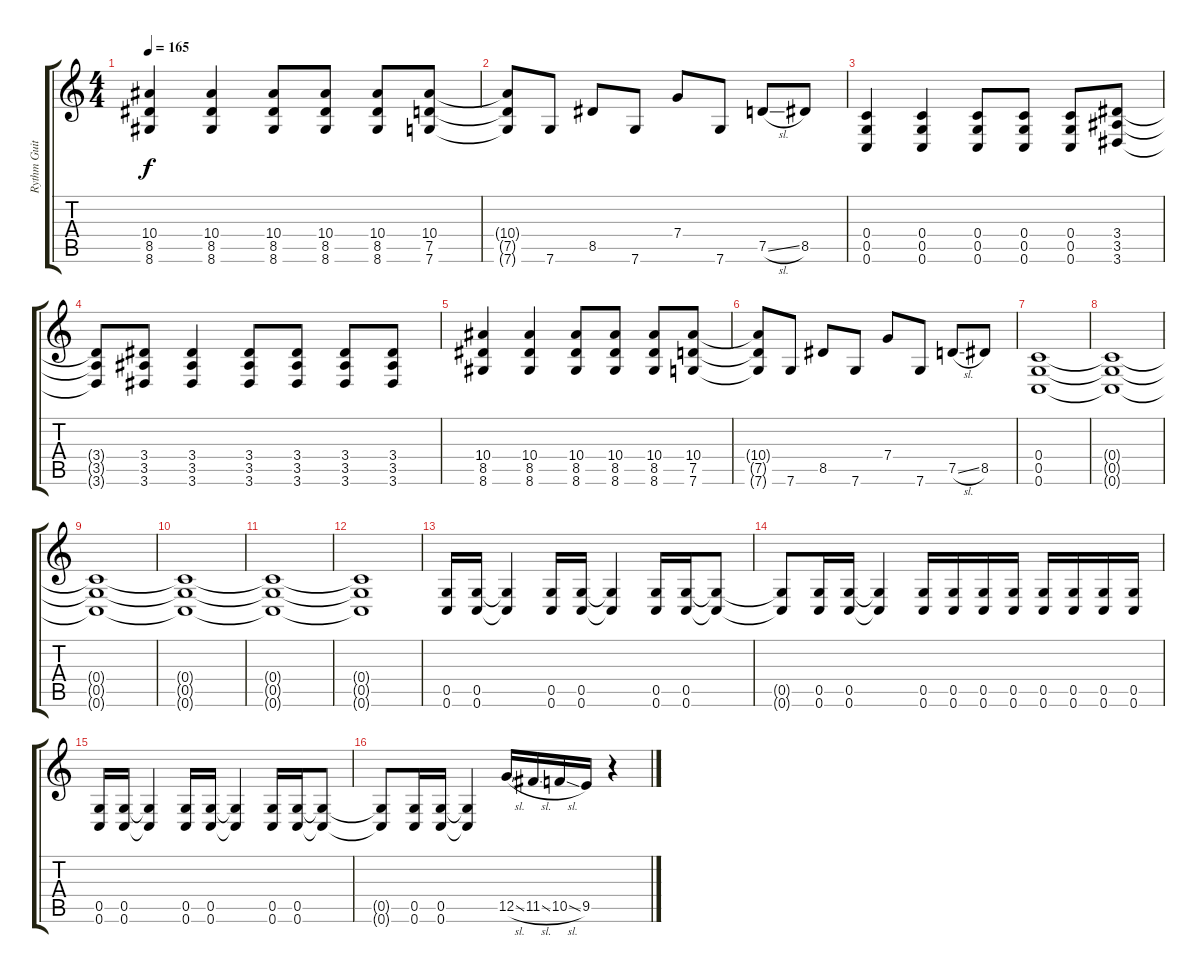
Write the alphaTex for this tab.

\track ("Rythm Guitar #2" "Rythm Guit") {instrument distortionguitar}
\staff {score tabs}
\tuning (D4 A3 F3 C3 G2 C2) {hide}
\ts (4 4)
\tempo 165
\clef g2
\ks c
(10.4 8.5 8.6).4{dy f} (10.4 8.5 8.6).4 (10.4 8.5 8.6).8 (10.4 8.5 8.6).8 (10.4 8.5 8.6).8 (10.4 7.5 7.6).8 |
(10.4{t} 7.5{t} 7.6{t}).8 7.6.8 8.5.8 7.6.8 7.4.8 7.6.8 7.5{sl}.8 8.5.8 |
(0.4 0.5 0.6).4 (0.4 0.5 0.6).4 (0.4 0.5 0.6).8 (0.4 0.5 0.6).8 (0.4 0.5 0.6).8 (3.4 3.5 3.6).8 |
(3.4{t} 3.5{t} 3.6{t}).8 (3.4 3.5 3.6).8 (3.4 3.5 3.6).4 (3.4 3.5 3.6).8 (3.4 3.5 3.6).8 (3.4 3.5 3.6).8 (3.4 3.5 3.6).8 |
(10.4 8.5 8.6).4 (10.4 8.5 8.6).4 (10.4 8.5 8.6).8 (10.4 8.5 8.6).8 (10.4 8.5 8.6).8 (10.4 7.5 7.6).8 |
(10.4{t} 7.5{t} 7.6{t}).8 7.6.8 8.5.8 7.6.8 7.4.8 7.6.8 7.5{sl}.8 8.5.8 |
(0.4 0.5 0.6).1 |
(0.4{t} 0.5{t} 0.6{t}).1 |
(0.4{t} 0.5{t} 0.6{t}).1 |
(0.4{t} 0.5{t} 0.6{t}).1 |
(0.4{t} 0.5{t} 0.6{t}).1 |
(0.4{t} 0.5{t} 0.6{t}).1 |
(0.5 0.6).16 (0.5 0.6).16 (0.5{t} 0.6{t}).4 (0.5 0.6).16 (0.5 0.6).16 (0.5{t} 0.6{t}).4 (0.5 0.6).16 (0.5 0.6).16 (0.5{t} 0.6{t}).8 |
(0.5{t} 0.6{t}).8 (0.5 0.6).16 (0.5 0.6).16 (0.5{t} 0.6{t}).4 (0.5 0.6).16 (0.5 0.6).16 (0.5 0.6).16 (0.5 0.6).16 (0.5 0.6).16 (0.5 0.6).16 (0.5 0.6).16 (0.5 0.6).16 |
(0.5 0.6).16 (0.5 0.6).16 (0.5{t} 0.6{t}).4 (0.5 0.6).16 (0.5 0.6).16 (0.5{t} 0.6{t}).4 (0.5 0.6).16 (0.5 0.6).16 (0.5{t} 0.6{t}).8 |
(0.5{t} 0.6{t}).8 (0.5 0.6).16 (0.5 0.6).16 (0.5{t} 0.6{t}).4 12.5{sl}.16 11.5{sl}.16 10.5{sl}.16 9.5.16 r.4
